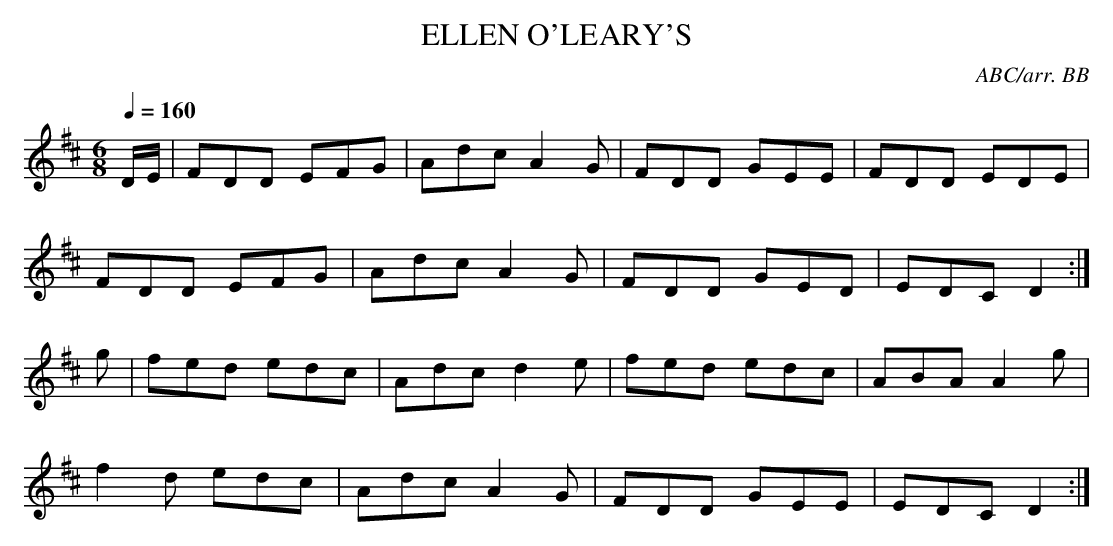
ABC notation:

X:1
T:ELLEN O'LEARY'S
C:ABC/arr. BB
Q:1/4=160
L:1/8
M:6/8
K:D
D/E/|FDD EFG|Adc A2G|FDD GEE|FDD EDE|
FDD EFG|Adc A2G|FDD GED|EDC D2 :|
g|fed edc|Adc d2e|fed edc|ABA A2g|
f2d edc|Adc A2G|FDD GEE|EDC D2 :|
